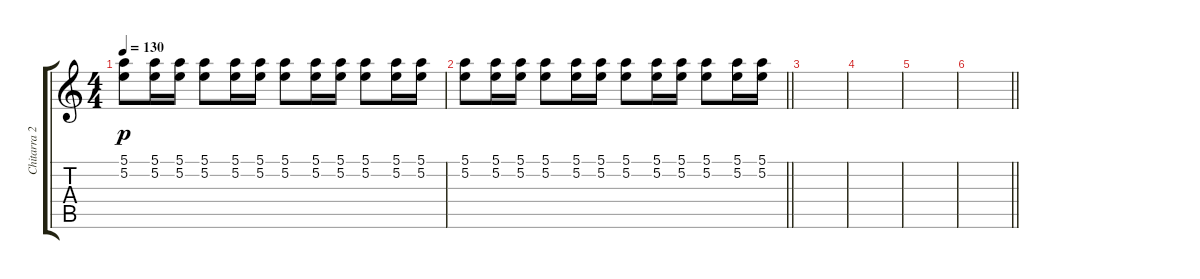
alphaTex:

\track ("Chitarra 2" "Chitarra 2") {instrument distortionguitar}
\staff {score tabs}
\tuning (E4 B3 G3 D3 A2 E2) {hide}
\ts (4 4)
\tempo 130
\clef g2
\ks c
(5.1 5.2).8{dy p} (5.1 5.2).16 (5.1 5.2).16 (5.1 5.2).8 (5.1 5.2).16 (5.1 5.2).16 (5.1 5.2).8 (5.1 5.2).16 (5.1 5.2).16 (5.1 5.2).8 (5.1 5.2).16 (5.1 5.2).16 |
\barLineRight lightlight
(5.1 5.2).8 (5.1 5.2).16 (5.1 5.2).16 (5.1 5.2).8 (5.1 5.2).16 (5.1 5.2).16 (5.1 5.2).8 (5.1 5.2).16 (5.1 5.2).16 (5.1 5.2).8 (5.1 5.2).16 (5.1 5.2).16 |
|
|
|
\barLineRight lightlight
